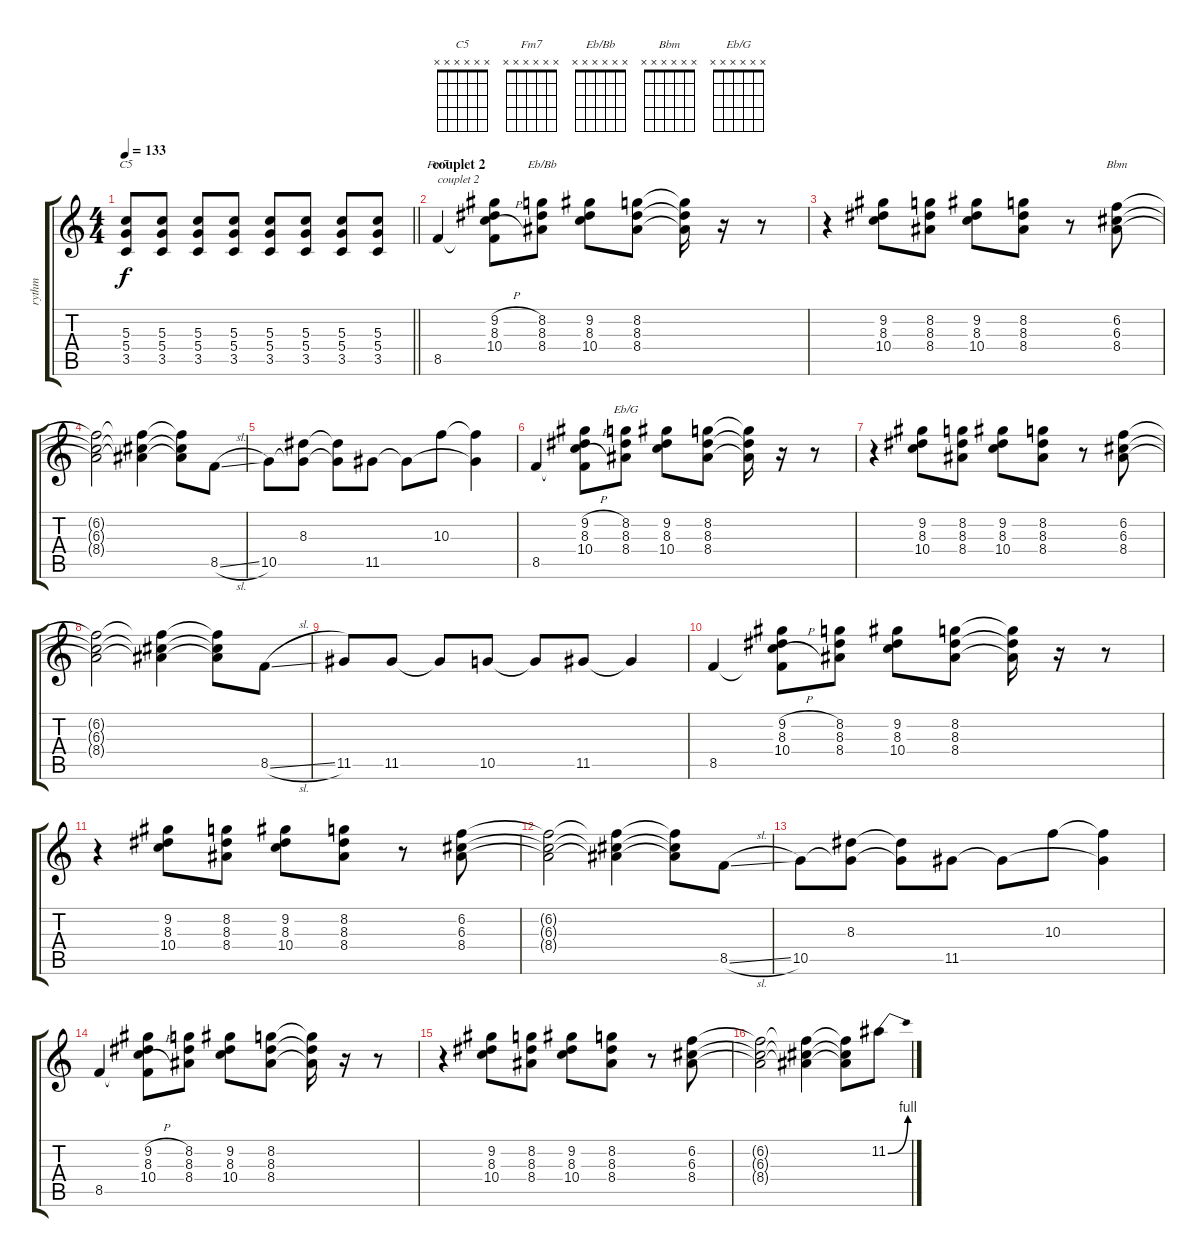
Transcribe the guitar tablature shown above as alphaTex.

\track ("rythm" "rythm") {instrument distortionguitar}
\staff {score tabs}
\tuning (E4 B3 G3 D3 A2 E2) {hide}
\chord ("C5" x x x x x x)
\chord ("Fm7" x x x x x x)
\chord ("Eb/Bb" x x x x x x)
\chord ("Bbm" x x x x x x)
\chord ("Eb/G" x x x x x x)
\ts (4 4)
\tempo 133
\clef g2
\barLineRight lightlight
\ks c
(5.3 5.4 3.5).8{ch "C5" dy f} (5.3 5.4 3.5).8 (5.3 5.4 3.5).8 (5.3 5.4 3.5).8 (5.3 5.4 3.5).8 (5.3 5.4 3.5).8 (5.3 5.4 3.5).8 (5.3 5.4 3.5).8 |
\section ("" "couplet 2")
8.5.4{ch "Fm7" txt "couplet 2"} (9.2{h} 8.3 10.4{h} 8.5{t}).8 (8.2 8.3 8.4).8{ch "Eb/Bb"} (9.2 8.3 10.4).8 (8.2 8.3 8.4).8 (8.2{t} 8.3{t} 8.4{t}).16 r.16 r.8 |
r.4 (9.2 8.3 10.4).8 (8.2 8.3 8.4).8 (9.2 8.3 10.4).8 (8.2 8.3 8.4).8 r.8 (6.2 6.3 8.4).8{ch "Bbm"} |
(6.2{t} 6.3{t} 8.4{t}).2 (6.2{t} 6.3{t} 8.4{t}).4 (6.2{t} 6.3{t} 8.4{t}).8 8.5{sl}.8 |
10.5.8 (8.3 10.5{t}).8 (8.3{t} 10.5{t}).8 11.5.8 11.5{t}.8 10.3.8 (10.3{t} 11.5{t}).4 |
8.5.4 (9.2{h} 8.3 10.4{h} 8.5{t}).8 (8.2 8.3 8.4).8{ch "Eb/G"} (9.2 8.3 10.4).8 (8.2 8.3 8.4).8 (8.2{t} 8.3{t} 8.4{t}).16 r.16 r.8 |
r.4 (9.2 8.3 10.4).8 (8.2 8.3 8.4).8 (9.2 8.3 10.4).8 (8.2 8.3 8.4).8 r.8 (6.2 6.3 8.4).8 |
(6.2{t} 6.3{t} 8.4{t}).2 (6.2{t} 6.3{t} 8.4{t}).4 (6.2{t} 6.3{t} 8.4{t}).8 8.5{sl}.8 |
11.5.8 11.5.8 11.5{t}.8 10.5.8 10.5{t}.8 11.5.8 11.5{t}.4 |
8.5.4 (9.2{h} 8.3 10.4{h} 8.5{t}).8 (8.2 8.3 8.4).8 (9.2 8.3 10.4).8 (8.2 8.3 8.4).8 (8.2{t} 8.3{t} 8.4{t}).16 r.16 r.8 |
r.4 (9.2 8.3 10.4).8 (8.2 8.3 8.4).8 (9.2 8.3 10.4).8 (8.2 8.3 8.4).8 r.8 (6.2 6.3 8.4).8 |
(6.2{t} 6.3{t} 8.4{t}).2 (6.2{t} 6.3{t} 8.4{t}).4 (6.2{t} 6.3{t} 8.4{t}).8 8.5{sl}.8 |
10.5.8 (8.3 10.5{t}).8 (8.3{t} 10.5{t}).8 11.5.8 11.5{t}.8 10.3.8 (10.3{t} 11.5{t}).4 |
8.5.4 (9.2{h} 8.3 10.4{h} 8.5{t}).8 (8.2 8.3 8.4).8 (9.2 8.3 10.4).8 (8.2 8.3 8.4).8 (8.2{t} 8.3{t} 8.4{t}).16 r.16 r.8 |
r.4 (9.2 8.3 10.4).8 (8.2 8.3 8.4).8 (9.2 8.3 10.4).8 (8.2 8.3 8.4).8 r.8 (6.2 6.3 8.4).8 |
(6.2{t} 6.3{t} 8.4{t}).2 (6.2{t} 6.3{t} 8.4{t}).4 (6.2{t} 6.3{t} 8.4{t}).8 11.2{be (bend 0 0 60 4)}.8
